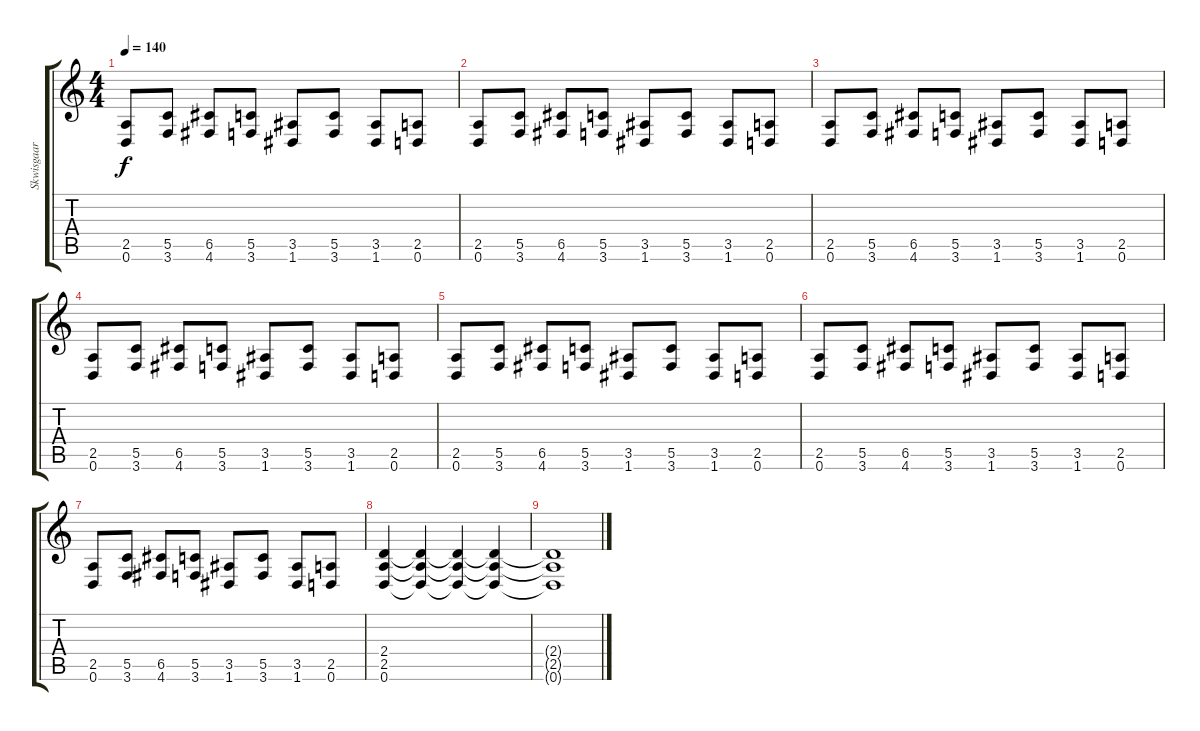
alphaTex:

\track ("Skwisgaar Skwigelf" "Skwisgaar ") {instrument distortionguitar}
\staff {score tabs}
\tuning (D4 A3 F3 C3 G2 D2) {hide}
\ts (4 4)
\tempo 140
\clef g2
\ks c
(2.5 0.6).8{dy f} (5.5 3.6).8 (6.5 4.6).8 (5.5 3.6).8 (3.5 1.6).8 (5.5 3.6).8 (3.5 1.6).8 (2.5 0.6).8 |
(2.5 0.6).8 (5.5 3.6).8 (6.5 4.6).8 (5.5 3.6).8 (3.5 1.6).8 (5.5 3.6).8 (3.5 1.6).8 (2.5 0.6).8 |
(2.5 0.6).8 (5.5 3.6).8 (6.5 4.6).8 (5.5 3.6).8 (3.5 1.6).8 (5.5 3.6).8 (3.5 1.6).8 (2.5 0.6).8 |
(2.5 0.6).8 (5.5 3.6).8 (6.5 4.6).8 (5.5 3.6).8 (3.5 1.6).8 (5.5 3.6).8 (3.5 1.6).8 (2.5 0.6).8 |
(2.5 0.6).8 (5.5 3.6).8 (6.5 4.6).8 (5.5 3.6).8 (3.5 1.6).8 (5.5 3.6).8 (3.5 1.6).8 (2.5 0.6).8 |
(2.5 0.6).8 (5.5 3.6).8 (6.5 4.6).8 (5.5 3.6).8 (3.5 1.6).8 (5.5 3.6).8 (3.5 1.6).8 (2.5 0.6).8 |
(2.5 0.6).8 (5.5 3.6).8 (6.5 4.6).8 (5.5 3.6).8 (3.5 1.6).8 (5.5 3.6).8 (3.5 1.6).8 (2.5 0.6).8 |
(2.4 2.5 0.6).4 (2.4{t} 2.5{t} 0.6{t}).4 (2.4{t} 2.5{t} 0.6{t}).4 (2.4{t} 2.5{t} 0.6{t}).4 |
(2.4{t} 2.5{t} 0.6{t}).1
